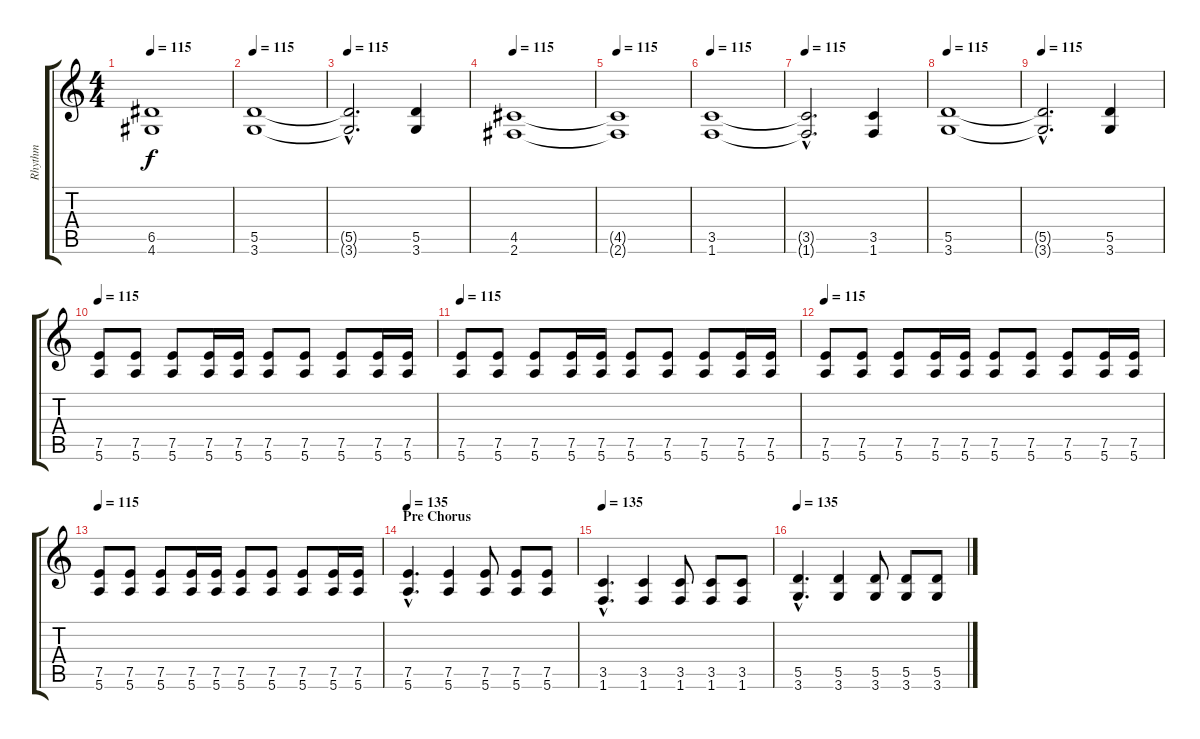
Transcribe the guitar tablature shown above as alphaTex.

\track ("Rhythm" "Rhythm") {instrument distortionguitar}
\staff {score tabs}
\tuning (E4 B3 G3 D3 A2 E2) {hide}
\ts (4 4)
\tempo 115
\clef g2
\ks c
(6.5{t} 4.6{t}).1{dy f} |
\tempo 115
(5.5 3.6).1 |
\tempo 115
(5.5{hac t} 3.6{hac t}).2{d} (5.5 3.6).4 |
\tempo 115
(4.5 2.6).1 |
\tempo 115
(4.5{t} 2.6{t}).1 |
\tempo 115
(3.5 1.6).1 |
\tempo 115
(3.5{hac t} 1.6{hac t}).2{d} (3.5 1.6).4 |
\tempo 115
(5.5 3.6).1 |
\tempo 115
(5.5{hac t} 3.6{hac t}).2{d} (5.5 3.6).4 |
\tempo 115
(7.5 5.6).8 (7.5 5.6).8 (7.5 5.6).8 (7.5 5.6).16 (7.5 5.6).16 (7.5 5.6).8 (7.5 5.6).8 (7.5 5.6).8 (7.5 5.6).16 (7.5 5.6).16 |
\tempo 115
(7.5 5.6).8 (7.5 5.6).8 (7.5 5.6).8 (7.5 5.6).16 (7.5 5.6).16 (7.5 5.6).8 (7.5 5.6).8 (7.5 5.6).8 (7.5 5.6).16 (7.5 5.6).16 |
\tempo 115
(7.5 5.6).8 (7.5 5.6).8 (7.5 5.6).8 (7.5 5.6).16 (7.5 5.6).16 (7.5 5.6).8 (7.5 5.6).8 (7.5 5.6).8 (7.5 5.6).16 (7.5 5.6).16 |
\tempo 115
(7.5 5.6).8 (7.5 5.6).8 (7.5 5.6).8 (7.5 5.6).16 (7.5 5.6).16 (7.5 5.6).8 (7.5 5.6).8 (7.5 5.6).8 (7.5 5.6).16 (7.5 5.6).16 |
\section ("" "Pre Chorus")
\tempo 135
(7.5{hac} 5.6{hac}).4{d} (7.5 5.6).4 (7.5 5.6).8 (7.5 5.6).8 (7.5 5.6).8 |
\tempo 135
(3.5{hac} 1.6{hac}).4{d} (3.5 1.6).4 (3.5 1.6).8 (3.5 1.6).8 (3.5 1.6).8 |
\tempo 135
(5.5{hac} 3.6{hac}).4{d} (5.5 3.6).4 (5.5 3.6).8 (5.5 3.6).8 (5.5 3.6).8
